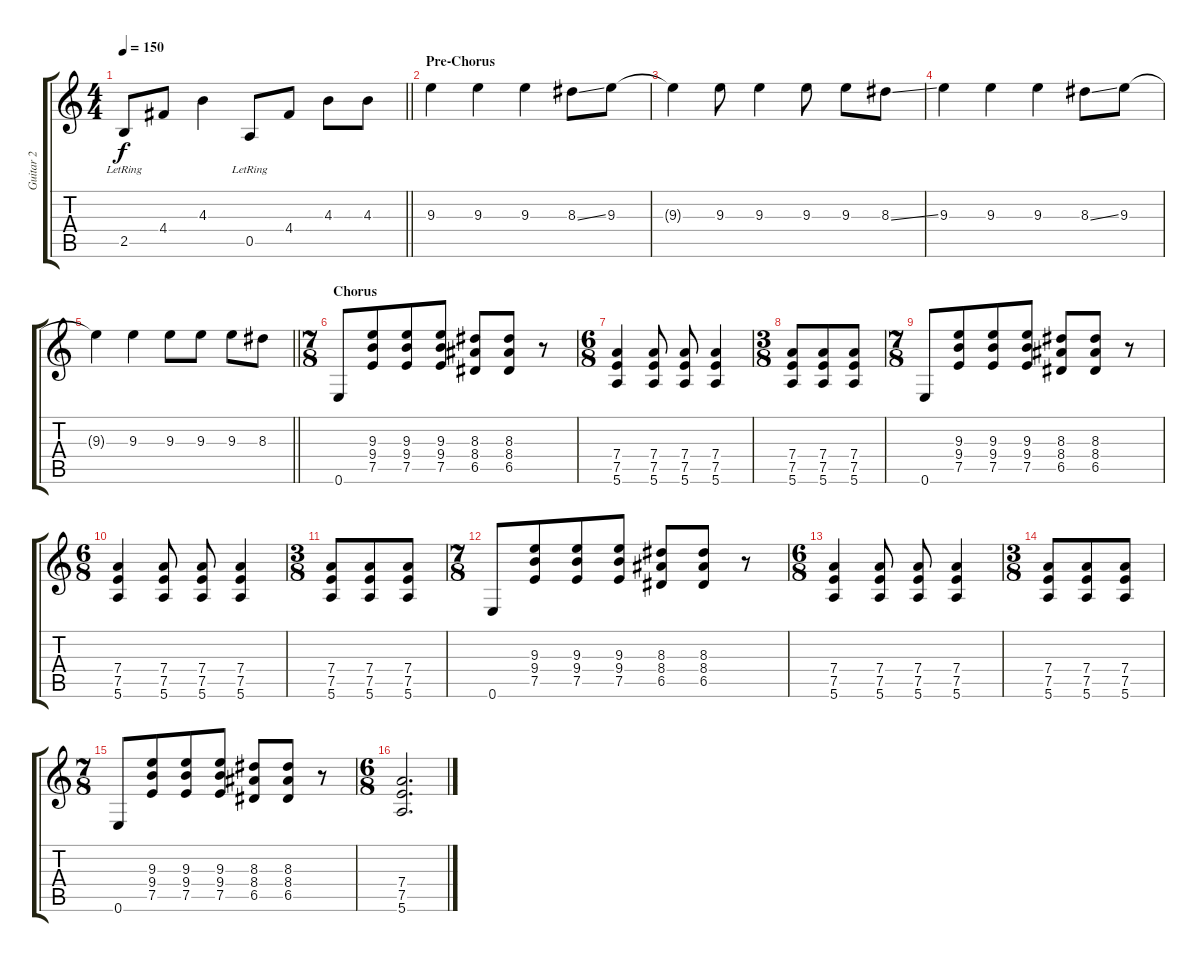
\track ("Guitar 2" "Guitar 2") {instrument distortionguitar}
\staff {score tabs}
\tuning (E4 B3 G3 D3 A2 E2) {hide}
\ts (4 4)
\tempo 150
\clef g2
\barLineRight lightlight
\ks c
2.5{lr}.8{dy f} 4.4.8 4.3.4 0.5{lr}.8 4.4.8 4.3.8 4.3.8 |
\section ("" "Pre-Chorus")
9.3.4 9.3.4 9.3.4 8.3{ss}.8 9.3.8 |
9.3{t}.4 9.3.8 9.3.4 9.3.8 9.3.8 8.3{ss}.8 |
9.3.4 9.3.4 9.3.4 8.3{ss}.8 9.3.8 |
\barLineRight lightlight
9.3{t}.4 9.3.4 9.3.8 9.3.8 9.3.8 8.3.8 |
\ts (7 8)
\section ("" "Chorus")
0.6.8 (9.3 9.4 7.5).8 (9.3 9.4 7.5).8 (9.3 9.4 7.5).8 (8.3 8.4 6.5).8 (8.3 8.4 6.5).8 r.8 |
\ts (6 8)
(7.4 7.5 5.6).4 (7.4 7.5 5.6).8 (7.4 7.5 5.6).8 (7.4 7.5 5.6).4 |
\ts (3 8)
(7.4 7.5 5.6).8 (7.4 7.5 5.6).8 (7.4 7.5 5.6).8 |
\ts (7 8)
0.6.8 (9.3 9.4 7.5).8 (9.3 9.4 7.5).8 (9.3 9.4 7.5).8 (8.3 8.4 6.5).8 (8.3 8.4 6.5).8 r.8 |
\ts (6 8)
(7.4 7.5 5.6).4 (7.4 7.5 5.6).8 (7.4 7.5 5.6).8 (7.4 7.5 5.6).4 |
\ts (3 8)
(7.4 7.5 5.6).8 (7.4 7.5 5.6).8 (7.4 7.5 5.6).8 |
\ts (7 8)
0.6.8 (9.3 9.4 7.5).8 (9.3 9.4 7.5).8 (9.3 9.4 7.5).8 (8.3 8.4 6.5).8 (8.3 8.4 6.5).8 r.8 |
\ts (6 8)
(7.4 7.5 5.6).4 (7.4 7.5 5.6).8 (7.4 7.5 5.6).8 (7.4 7.5 5.6).4 |
\ts (3 8)
(7.4 7.5 5.6).8 (7.4 7.5 5.6).8 (7.4 7.5 5.6).8 |
\ts (7 8)
0.6.8 (9.3 9.4 7.5).8 (9.3 9.4 7.5).8 (9.3 9.4 7.5).8 (8.3 8.4 6.5).8 (8.3 8.4 6.5).8 r.8 |
\ts (6 8)
(7.4 7.5 5.6).2{d}
